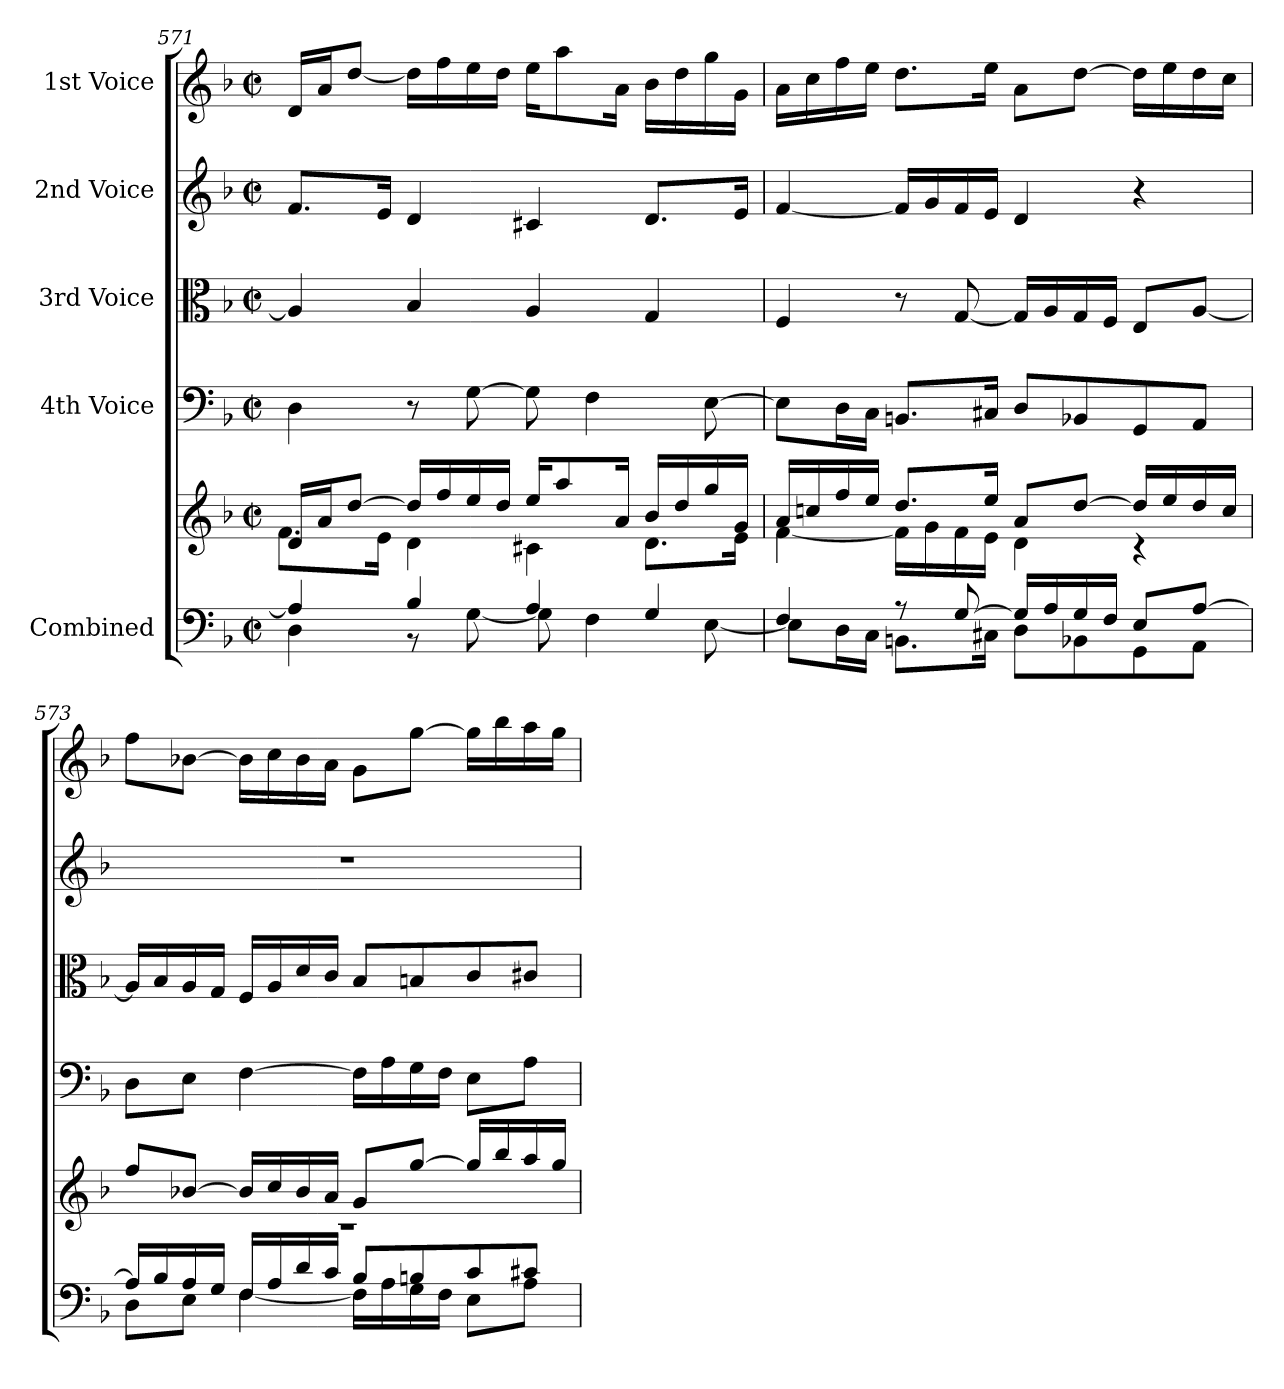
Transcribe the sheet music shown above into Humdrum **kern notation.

**kern	**kern	**kern	**kern	**kern	**kern
*part5	*part5	*part4	*part3	*part2	*part1
*staff6	*staff5	*staff4	*staff3	*staff2	*staff1
*I"Combined	*	*I"4th Voice	*I"3rd Voice	*I"2nd Voice	*I"1st Voice
!!LO:LB:g=z
*clefF4	*clefG2	*clefF4	*clefC3	*clefG2	*clefG2
*k[b-]	*k[b-]	*k[b-]	*k[b-]	*k[b-]	*k[b-]
*M2/2	*M2/2	*M2/2	*M2/2	*M2/2	*M2/2
*met(c|)	*met(c|)	*met(c|)	*met(c|)	*met(c|)	*met(c|)
=571	=571	=571	=571	=571	=571
*^	*^	*	*	*	*
4A/]	4D\	16d/LL	8.f\L	4D\	4A/]	8.f/L	16d/LL
.	.	16a/J	.	.	.	.	16a/J
.	.	[8dd/J	.	.	.	.	[8dd/J
.	.	.	16e\Jk	.	.	16e/Jk	.
4B-/	8r	16dd/LL]	4d\	8r	4B-/	4d/	16dd\LL]
.	.	16ff/	.	.	.	.	16ff\
.	[8G\	16ee/	.	[8G\	.	.	16ee\
.	.	16dd/JJ	.	.	.	.	16dd\JJ
4A/	8G\]	16ee/KL	4c#X\	8G\]	4A/	4c#X/	16ee\KL
.	.	8aa/	.	.	.	.	8aa\
.	4F\	.	.	4F\	.	.	.
.	.	16a/Jk	.	.	.	.	16a\Jk
4G/	.	16b-/LL	8.d\L	.	4G/	8.d/L	16b-\LL
.	.	16dd/	.	.	.	.	16dd\
.	[8E\	16gg/	.	[8E\	.	.	16gg\
.	.	16g/JJ	16e\Jk	.	.	16e/Jk	16g\JJ
=572	=572	=572	=572	=572	=572	=572	=572
4F/	8E\L]	16a/LL	[4f\	8E\L]	4F/	[4f/	16a\LL
.	.	16ccn/	.	.	.	.	16cc\
.	16D\L	16ff/	.	16D\L	.	.	16ff\
.	16C\JJ	16ee/JJ	.	16C\JJ	.	.	16ee\JJ
8r	8.BBn\L	8.dd/L	16f\LL]	8.BBn/L	8r	16f/LL]	8.dd\L
.	.	.	16g\	.	.	16g/	.
[8G/	.	.	16f\	.	[8G/	16f/	.
.	16C#X\Jk	16ee/Jk	16e\JJ	16C#X/Jk	.	16e/JJ	16ee\Jk
16G/LL]	8D\L	8a/L	4d\	8D/L	16G/LL]	4d/	8a\L
16A/	.	.	.	.	16A/	.	.
16G/	8BB-X\	[8dd/J	.	8BB-X/	16G/	.	[8dd\J
16F/JJ	.	.	.	.	16F/JJ	.	.
8E/L	8GG\	16dd/LL]	4r	8GG/	8E/L	4r	16dd\LL]
.	.	16ee/	.	.	.	.	16ee\
[8A/J	8AA\J	16dd/	.	8AA/J	[8A/J	.	16dd\
.	.	16cc/JJ	.	.	.	.	16cc\JJ
!!LO:PB:g=z
=573	=573	=573	=573	=573	=573	=573	=573
16A/LL]	8D\L	8ff/L	1r	8D\L	16A/LL]	1r	8ff\L
16B-/	.	.	.	.	16B-/	.	.
16A/	8E\J	[8b-X/J	.	8E\J	16A/	.	[8b-X\J
16G/JJ	.	.	.	.	16G/JJ	.	.
16F/LL	[4F\	16b-/LL]	.	[4F\	16F/LL	.	16b-\LL]
16A/	.	16cc/	.	.	16A/	.	16cc\
16d/	.	16b-/	.	.	16d/	.	16b-\
16c/JJ	.	16a/JJ	.	.	16c/JJ	.	16a\JJ
8B-/L	16F\LL]	8g/L	.	16F\LL]	8B-/L	.	8g\L
.	16A\	.	.	16A\	.	.	.
8Bn/	16G\	[8gg/J	.	16G\	8Bn/	.	[8gg\J
.	16F\JJ	.	.	16F\JJ	.	.	.
8c/	8E\L	16gg/LL]	.	8E\L	8c/	.	16gg\LL]
.	.	16bb-/	.	.	.	.	16bb-\
8c#X/J	8A\J	16aa/	.	8A\J	8c#X/J	.	16aa\
.	.	16gg/JJ	.	.	.	.	16gg\JJ
*v	*v	*	*	*	*	*	*
*	*v	*v	*	*	*	*
=	=	=	=	=	=
*-	*-	*-	*-	*-	*-
